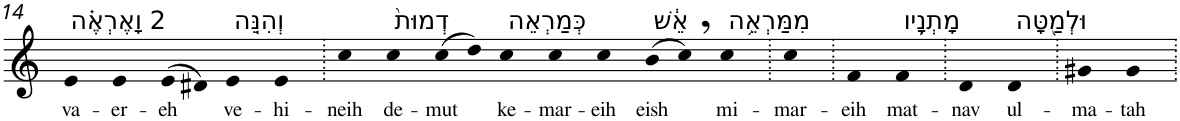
**kern	**text
*part1	*part1
*staff1	*staff1
*I"Piano	*
*I'Pno	*
!!LO:PB:g=z
*clefG2	*
*k[]	*
=14	=14
!LO:TX:a:t=2 וָאֶרְאֶ֗ה	!
!	!LO:LY:b
4e	va-
!	!LO:LY:b
4e	-er-
!	!LO:LY:b
(>8e	-eh
8d#X)	.
!LO:TX:a:t=וְהִנֵּ֤ה	!
!	!LO:LY:b
4e	ve-
!	!LO:LY:b
4e	-hi-
=15.	=15.
!	!LO:LY:b
4cc	-neih
!LO:TX:a:t=דְמוּת֙	!
!	!LO:LY:b
4cc	de-
!	!LO:LY:b
(>8cc	-mut
8dd)	.
!LO:TX:a:t=כְּמַרְאֵה	!
!	!LO:LY:b
4cc	ke-
!	!LO:LY:b
4cc	-mar-
!	!LO:LY:b
4cc	-eih
!LO:TX:a:t=אֵ֔שׁ	!
!	!LO:LY:b
(>8b	eish
8cc,)	.
!LO:TX:a:t=מִמַּרְאֵ֥ה	!
!	!LO:LY:b
4cc	mi-
=16.	=16.
!	!LO:LY:b
4cc	-mar-
=17.	=17.
!	!LO:LY:b
4f	-eih
!LO:TX:a:t=מָתְנָ֛יו	!
!	!LO:LY:b
4f	mat-
=18.	=18.
!	!LO:LY:b
4d	-nav
!LO:TX:a:t=וּלְמַ֖טָּה	!
!	!LO:LY:b
4d	ul-
=19.	=19.
!	!LO:LY:b
4g#X	-ma-
!	!LO:LY:b
4g#	-tah
=.	=.
*-	*-
